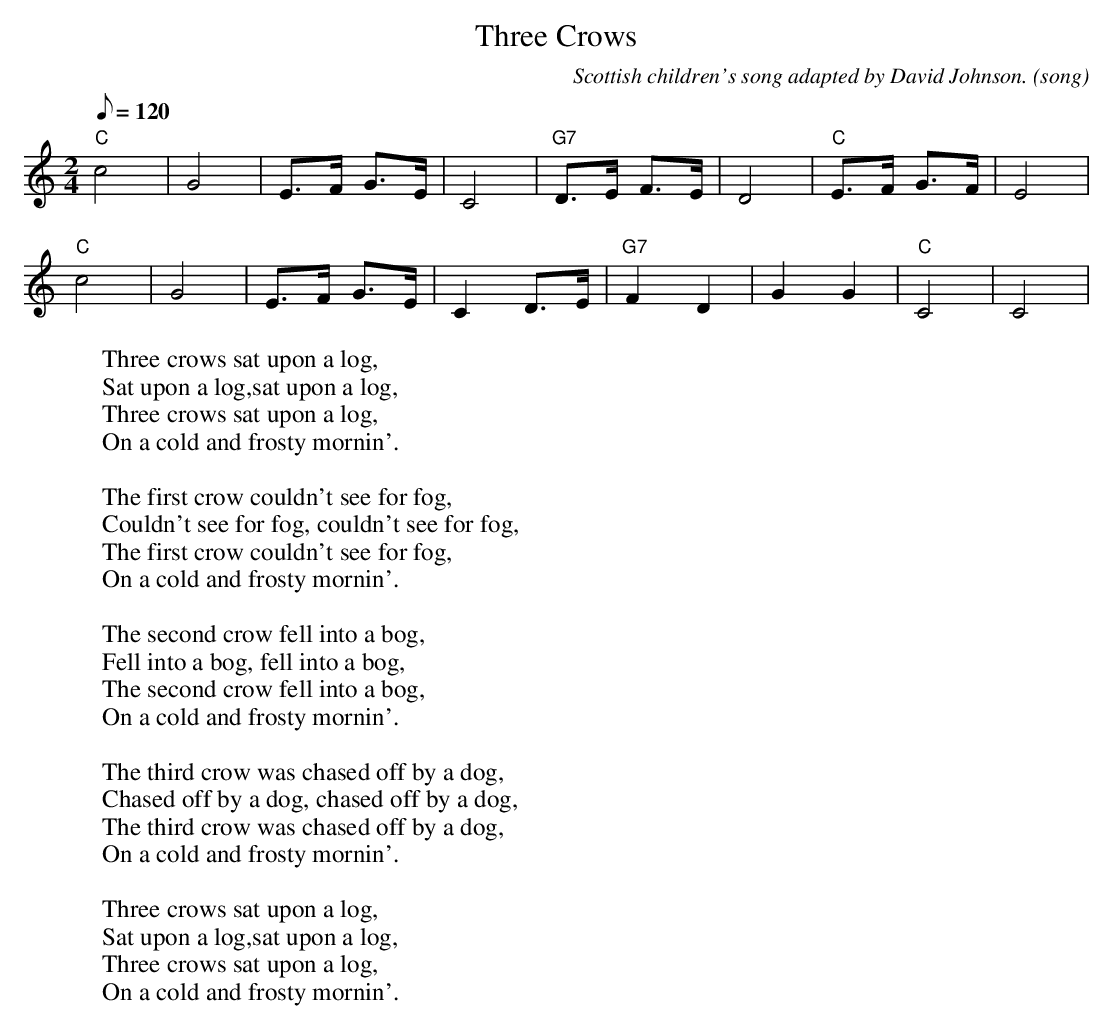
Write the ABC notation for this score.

X:1
T:Three Crows
C:Scottish children's song adapted by David Johnson.
M:2/4
L:1/8
Q:120
O:song
K:C
"C"c4|G4|E>F G>E|C4|"G7"D>E F>E|D4|"C"E>F G>F|E4|
"C"c4|G4|E>F G>E|C2D>E|"G7"F2D2|G2G2|"C"C4|C4|
W:Three crows sat upon a log,
W:Sat upon a log,sat upon a log,
W:Three crows sat upon a log,
W:On a cold and frosty mornin'.
W:
W:The first crow couldn't see for fog,
W:Couldn't see for fog, couldn't see for fog,
W:The first crow couldn't see for fog,
W:On a cold and frosty mornin'.
W:
W:The second crow fell into a bog,
W:Fell into a bog, fell into a bog,
W:The second crow fell into a bog,
W:On a cold and frosty mornin'.
W:
W:The third crow was chased off by a dog,
W:Chased off by a dog, chased off by a dog,
W:The third crow was chased off by a dog,
W:On a cold and frosty mornin'.
W:
W:Three crows sat upon a log,
W:Sat upon a log,sat upon a log,
W:Three crows sat upon a log,
W:On a cold and frosty mornin'.
